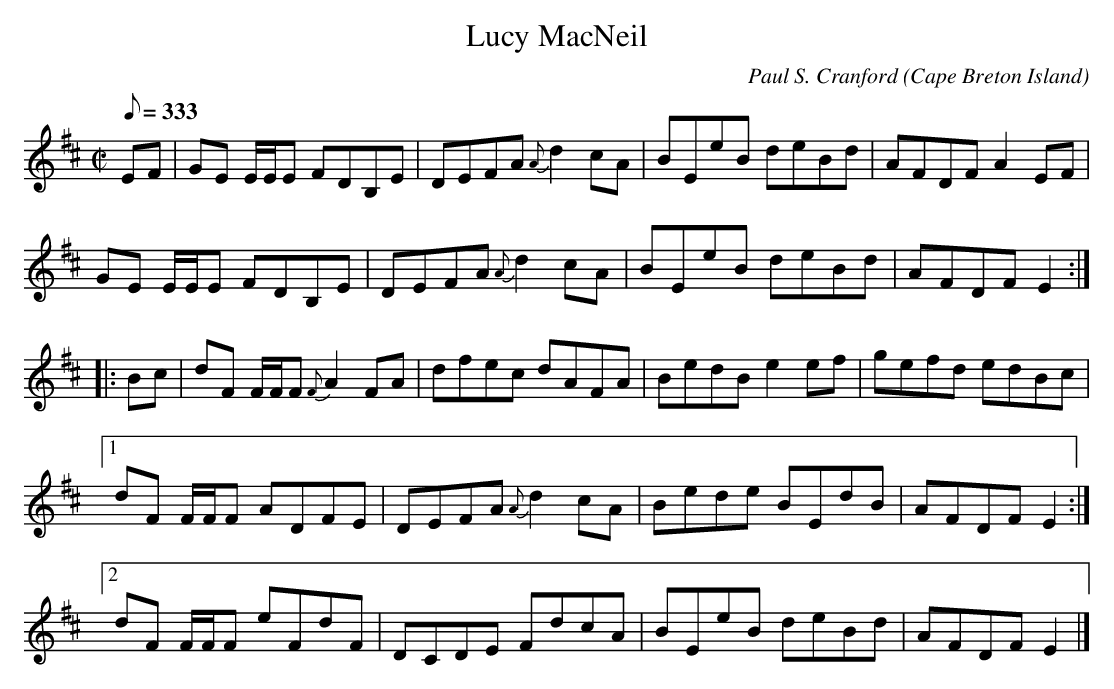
X:1
T:Lucy MacNeil
C:Paul S. Cranford
O:Cape Breton Island
L:1/8
Q:333
M:C|
K:Edor
EF|GE E/E/E FDB,E|DEFA {A}d2 cA|BEeB deBd|AFDF A2 EF|
GE E/E/E FDB,E|DEFA {A}d2 cA|BEeB deBd|AFDF E2:|
|:Bc|dF F/F/F {F} A2 FA|dfec dAFA|BedB e2 ef|gefd edBc|
[1dF F/F/F ADFE|DEFA {A} d2 cA|Bede BEdB|AFDF E2:|
[2dF F/F/F eFdF|DCDE FdcA|BEeB deBd|AFDF E2|]
